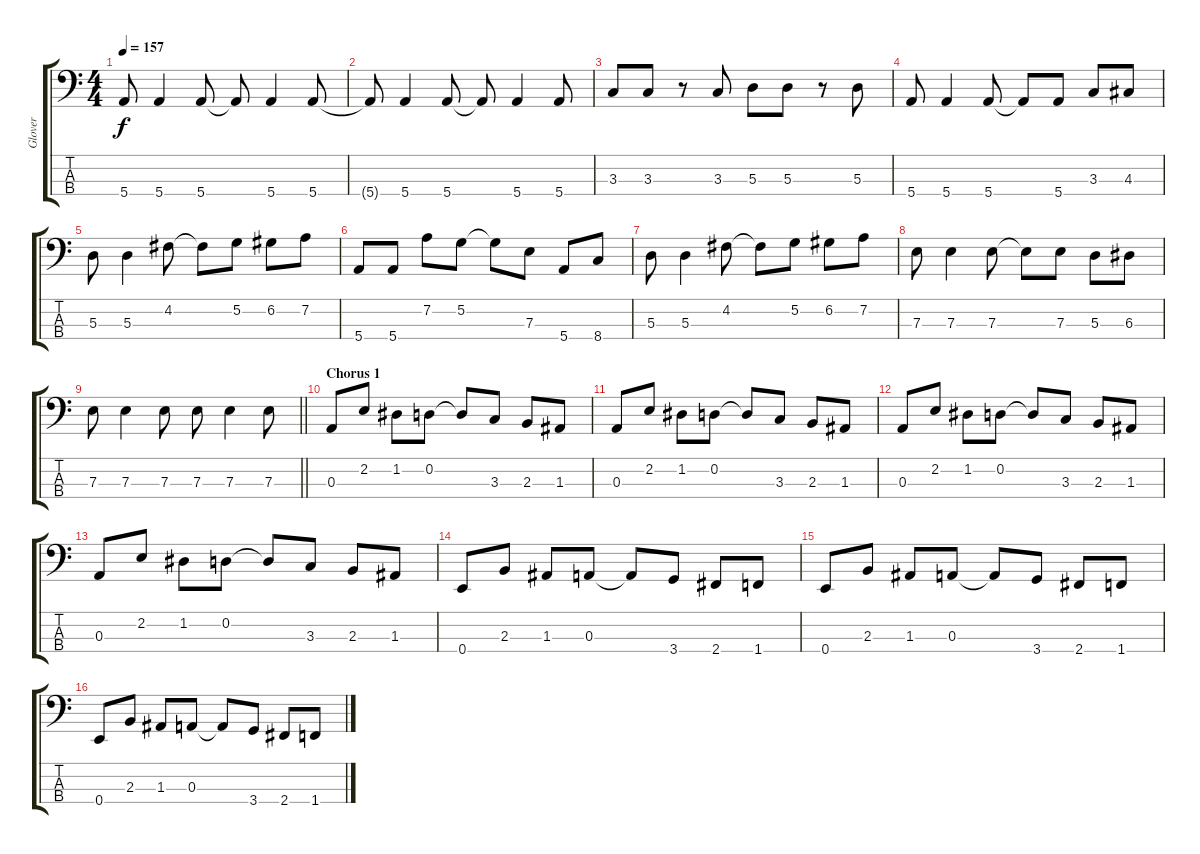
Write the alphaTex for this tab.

\track ("Glover" "Glover") {instrument electricbassfinger}
\staff {score tabs}
\tuning (G2 D2 A1 E1) {hide}
\ts (4 4)
\tempo 157
\clef f4
\ks c
5.4.8{dy f} 5.4.4 5.4.8 5.4{t}.8 5.4.4 5.4.8 |
5.4{t}.8 5.4.4 5.4.8 5.4{t}.8 5.4.4 5.4.8 |
3.3.8 3.3.8 r.8 3.3.8 5.3.8 5.3.8 r.8 5.3.8 |
5.4.8 5.4.4 5.4.8 5.4{t}.8 5.4.8 3.3.8 4.3.8 |
5.3.8 5.3.4 4.2.8 4.2{t}.8 5.2.8 6.2.8 7.2.8 |
5.4.8 5.4.8 7.2.8 5.2.8 5.2{t}.8 7.3.8 5.4.8 8.4.8 |
5.3.8 5.3.4 4.2.8 4.2{t}.8 5.2.8 6.2.8 7.2.8 |
7.3.8 7.3.4 7.3.8 7.3{t}.8 7.3.8 5.3.8 6.3.8 |
\barLineRight lightlight
7.3.8 7.3.4 7.3.8 7.3.8 7.3.4 7.3.8 |
\section ("" "Chorus 1")
0.3.8 2.2.8 1.2.8 0.2.8 0.2{t}.8 3.3.8 2.3.8 1.3.8 |
0.3.8 2.2.8 1.2.8 0.2.8 0.2{t}.8 3.3.8 2.3.8 1.3.8 |
0.3.8 2.2.8 1.2.8 0.2.8 0.2{t}.8 3.3.8 2.3.8 1.3.8 |
0.3.8 2.2.8 1.2.8 0.2.8 0.2{t}.8 3.3.8 2.3.8 1.3.8 |
0.4.8 2.3.8 1.3.8 0.3.8 0.3{t}.8 3.4.8 2.4.8 1.4.8 |
0.4.8 2.3.8 1.3.8 0.3.8 0.3{t}.8 3.4.8 2.4.8 1.4.8 |
0.4.8 2.3.8 1.3.8 0.3.8 0.3{t}.8 3.4.8 2.4.8 1.4.8
